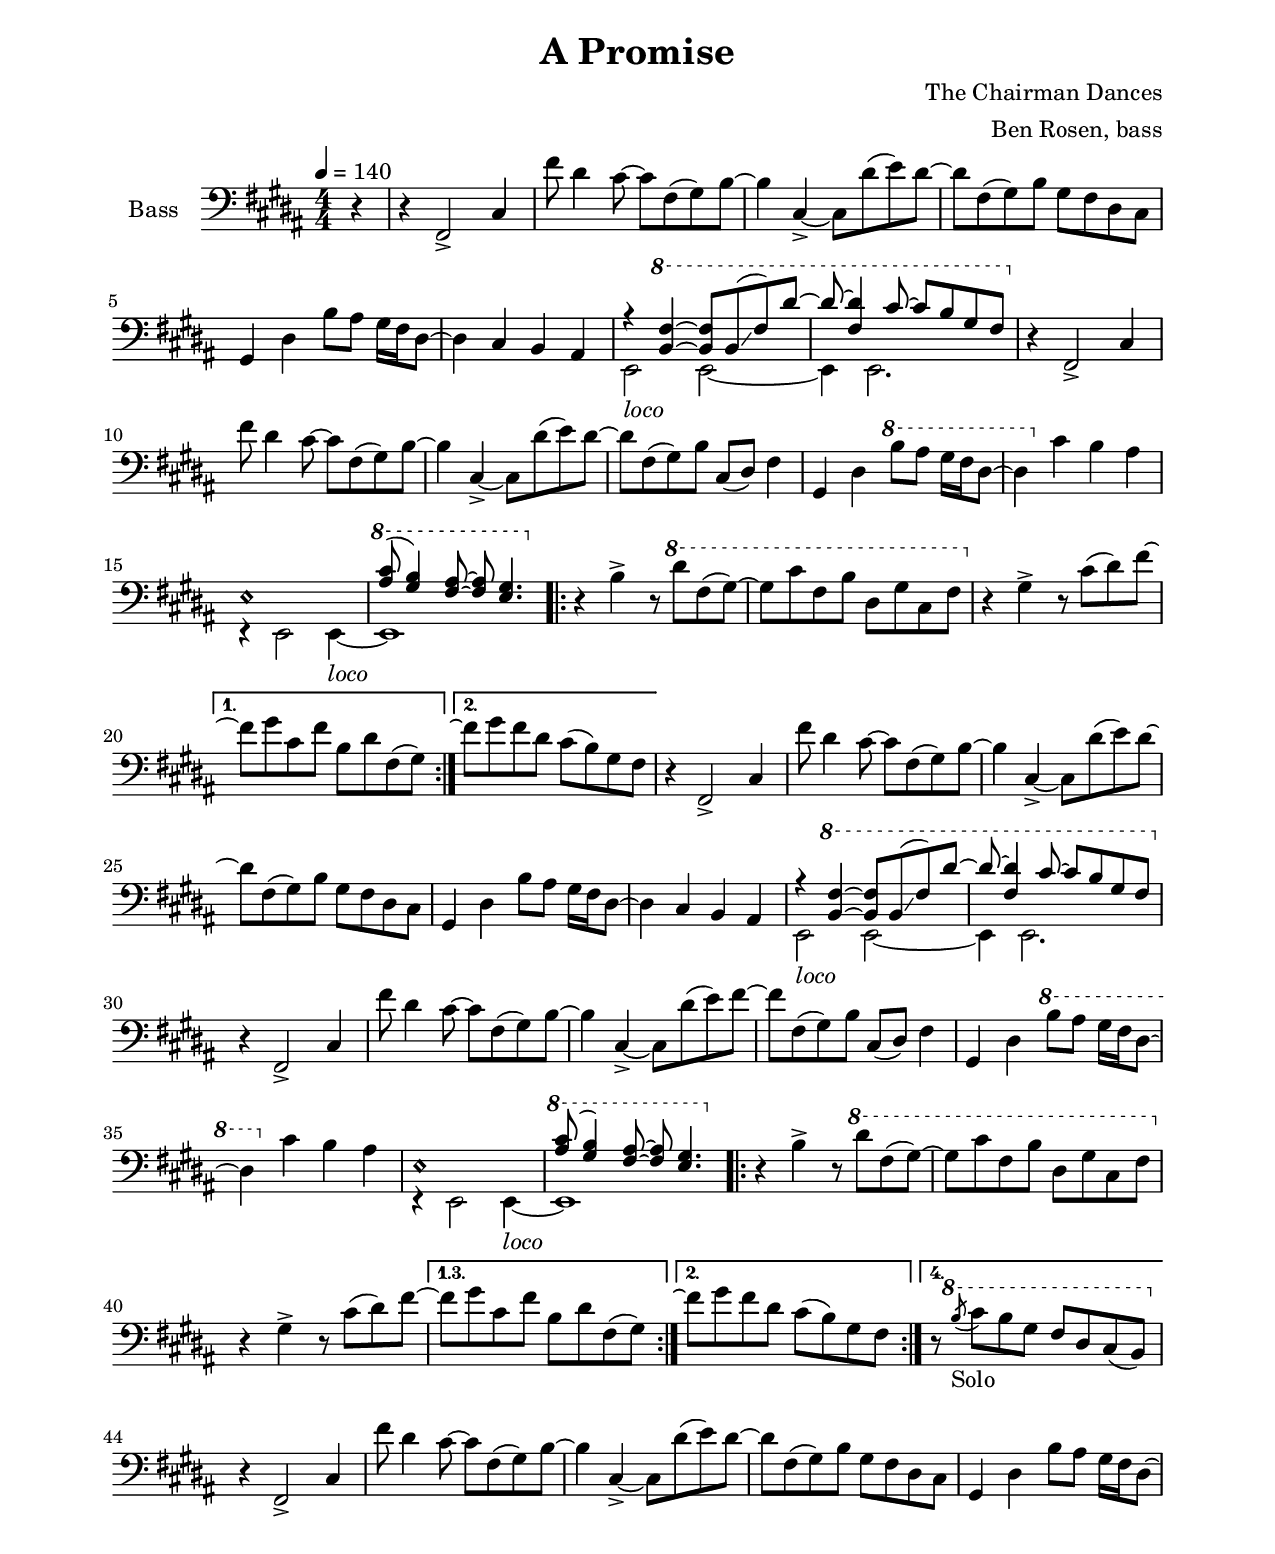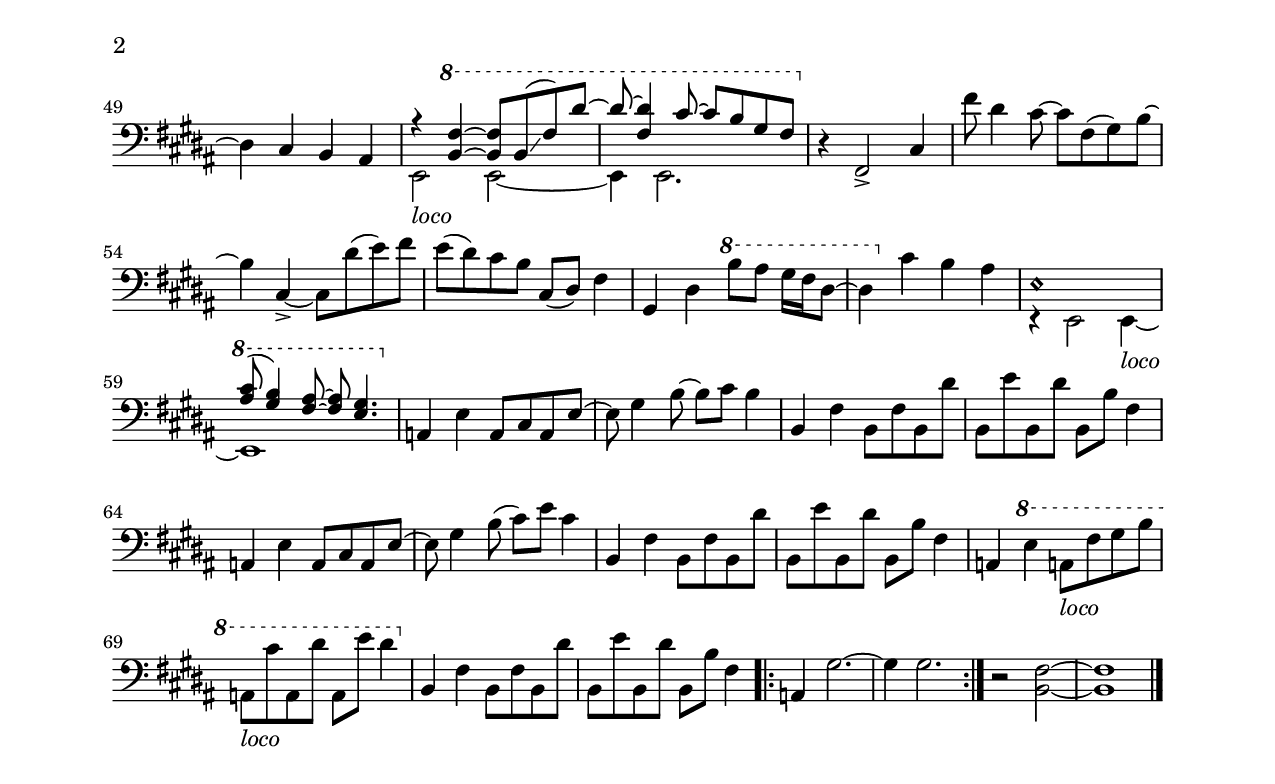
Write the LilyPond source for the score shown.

\version "2.24.1"

\include "settings.ily"

\header {
  title = "A Promise"
  composer = "The Chairman Dances"
  arranger = "Ben Rosen, bass"
}

loco = _\markup \italic "loco"

verse_base = \relative fs, {
  | r4 fs2 -> cs'4
  | fs'8 ds4 cs8 ~ cs fs, ( gs ) b ~
  | b4 cs, ~ -> cs8 ds' ( e ) ds ~
  | ds8 fs, ( gs ) b gs fs ds cs

  | gs4 ds' b'8 as gs16 fs ds8 ~
  | ds4 cs b as
  << {

    | r4
      \ottava #1
      <b' fs'> ~ <b fs'>8 b \glissando ( fs' ) ds' ~
    | ds8 ~ <fs, ds'>4 cs'8 ~ cs b gs fs
      \ottava #0

  } \\ {

    | e,,2 \loco e ~
    | e4 e2.

  } >>

  | r4 fs2 -> cs'4
  | fs'8 ds4 cs8 ~ cs fs, ( gs ) b ~
}

verse_end = \relative gs, {
  | gs4 ds'
    \ottava #1
    b''8 as gs16 fs ds8 ~
  | ds4
    \ottava #0
    cs b as
  | << {

    e1 \harmonic
    \ottava #1
    <as' cs>8 ( <gs b>4 ) <fs as>8 ~ <fs as> <e gs>4.
    \ottava #0

  } \\ {

    r4 e,,2 e4 ~ \loco
    e1

  } >>
}

verse_one = \relative b {
  \verse_base

  | b4 cs, ~ -> cs8 ds' ( e ) ds ~
  | ds8 fs, ( gs ) b cs, ( ds ) fs4

  \verse_end
}

verse_two = \relative b {
  \verse_base

  | b4 cs, ~ -> cs8 ds' ( e ) fs ~
  | fs8 fs, ( gs ) b cs, ( ds ) fs4

  \verse_end
}

verse_three = \relative b {
  \verse_base

  | b4 cs, ~ -> cs8 ds' ( e ) fs
  | e8 ( ds ) cs b cs, ( ds ) fs4

  \verse_end
}

riff_base = \relative b {
  | r4 b -> r8
    \ottava #1
    ds' fs, ( gs ) ~
  | gs8 cs fs, b ds, gs cs, fs
    \ottava #0
  | r4 gs, -> r8 cs ( ds ) fs ~
}

riff_volta_one = \relative fs' {
  | fs8 gs cs, fs b, ds fs, ( gs )
}

riff_volta_two = \relative fs' {
  | fs8 \repeatTie gs fs ds cs ( b ) gs fs
}

music = \relative c,  {
  \clef "bass"
  \tempo 4 = 140
  \key b \major

  \partial 4
  r4

  \verse_one

  \repeat volta 2 {
    \riff_base

    \alternative {
      \volta 1 {
        \riff_volta_one
      }

      \volta 2 {
        \riff_volta_two
      }
    }
  }

  \verse_two


  \repeat volta 3 {
    \riff_base

    \alternative {
      \volta 1,3 {
        \riff_volta_one
      }

      \volta 2 {
        \riff_volta_two
      }

      \volta 4 {
        r8
        \ottava #1
        \acciaccatura { b''' -"Solo" } cs  b gs fs ds cs ( b )
        \ottava #0
      }
    }
  }

  \verse_three

  | a,4 e' a,8 cs a e' ~
  | e8 gs4 b8 ~ b cs b4
  | b,4 fs' b,8 fs' b, ds'
  | b,8 e' b, ds' b, b' fs4

  | a,4 e' a,8 cs a e' ~
  | e8 gs4 b8 ( cs ) e cs4
  | b,4 fs' b,8 fs' b, ds'
  | b,8 e' b, ds' b, b' fs4

  | a,4
    \ottava #1 e''
    a,8 \loco
    fs' gs b
  |  a,8 \loco
    cs'
    a,
    ds'
    a,
    e'' ds4
    \ottava #0
  | b,,4 fs' b,8 fs' b, ds'
  | b,8 e' b, ds' b, b' fs4

  \repeat volta 6 {
    | a,4 gs'2. ~
    | gs4 gs2.
  }

  | r2 <b, fs'>2 ~
  | <b fs'>1

  \bar "|."
}

\layout {
  \context {
    \Staff
    \remove Ottava_spanner_engraver
  }
  \context {
    \Voice
    \consists Ottava_spanner_engraver
  }
}

\score {
  \new Staff \with {
    instrumentName = "Bass"
    \numericTimeSignature
  } {
    \compressMMRests
    \music
  }
}
